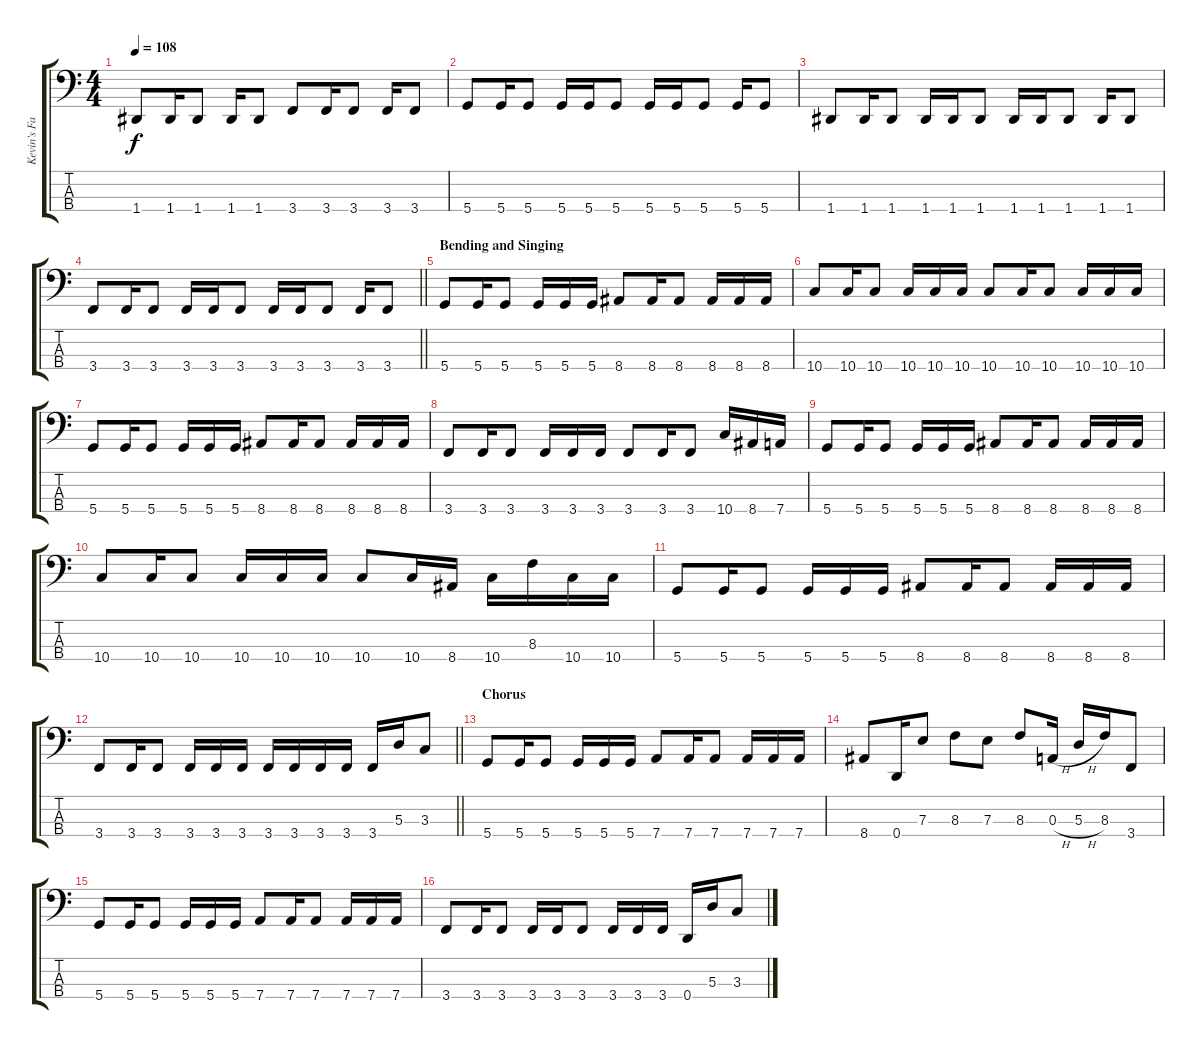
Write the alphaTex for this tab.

\track ("Kevin's Face" "Kevin's Fa") {instrument electricbassfinger}
\staff {score tabs}
\tuning (G2 D2 A1 D1) {hide}
\ts (4 4)
\tempo 108
\clef f4
\ks c
1.4.8{dy f} 1.4.16 1.4.8 1.4.16 1.4.8 3.4.8 3.4.16 3.4.8 3.4.16 3.4.8 |
5.4.8 5.4.16 5.4.8 5.4.16 5.4.16 5.4.8 5.4.16 5.4.16 5.4.8 5.4.16 5.4.8 |
1.4.8 1.4.16 1.4.8 1.4.16 1.4.16 1.4.8 1.4.16 1.4.16 1.4.8 1.4.16 1.4.8 |
\barLineRight lightlight
3.4.8 3.4.16 3.4.8 3.4.16 3.4.16 3.4.8 3.4.16 3.4.16 3.4.8 3.4.16 3.4.8 |
\section ("" "Bending and Singing")
5.4.8 5.4.16 5.4.8 5.4.16 5.4.16 5.4.16 8.4.8 8.4.16 8.4.8 8.4.16 8.4.16 8.4.16 |
10.4.8 10.4.16 10.4.8 10.4.16 10.4.16 10.4.16 10.4.8 10.4.16 10.4.8 10.4.16 10.4.16 10.4.16 |
5.4.8 5.4.16 5.4.8 5.4.16 5.4.16 5.4.16 8.4.8 8.4.16 8.4.8 8.4.16 8.4.16 8.4.16 |
3.4.8 3.4.16 3.4.8 3.4.16 3.4.16 3.4.16 3.4.8 3.4.16 3.4.8 10.4.16 8.4.16 7.4.16 |
5.4.8 5.4.16 5.4.8 5.4.16 5.4.16 5.4.16 8.4.8 8.4.16 8.4.8 8.4.16 8.4.16 8.4.16 |
10.4.8 10.4.16 10.4.8 10.4.16 10.4.16 10.4.16 10.4.8 10.4.16 8.4.16 10.4.16 8.3.16 10.4.16 10.4.16 |
5.4.8 5.4.16 5.4.8 5.4.16 5.4.16 5.4.16 8.4.8 8.4.16 8.4.8 8.4.16 8.4.16 8.4.16 |
\barLineRight lightlight
3.4.8 3.4.16 3.4.8 3.4.16 3.4.16 3.4.16 3.4.16 3.4.16 3.4.16 3.4.16 3.4.16 5.3.16 3.3.8 |
\section ("" "Chorus")
5.4.8 5.4.16 5.4.8 5.4.16 5.4.16 5.4.16 7.4.8 7.4.16 7.4.8 7.4.16 7.4.16 7.4.16 |
8.4.8 0.4.16 7.3.8 8.3.8 7.3.8 8.3.8 0.3{h}.16 5.3{h}.16 8.3.16 3.4.8 |
5.4.8 5.4.16 5.4.8 5.4.16 5.4.16 5.4.16 7.4.8 7.4.16 7.4.8 7.4.16 7.4.16 7.4.16 |
3.4.8 3.4.16 3.4.8 3.4.16 3.4.16 3.4.8 3.4.16 3.4.16 3.4.16 0.4.16 5.3.16 3.3.8
